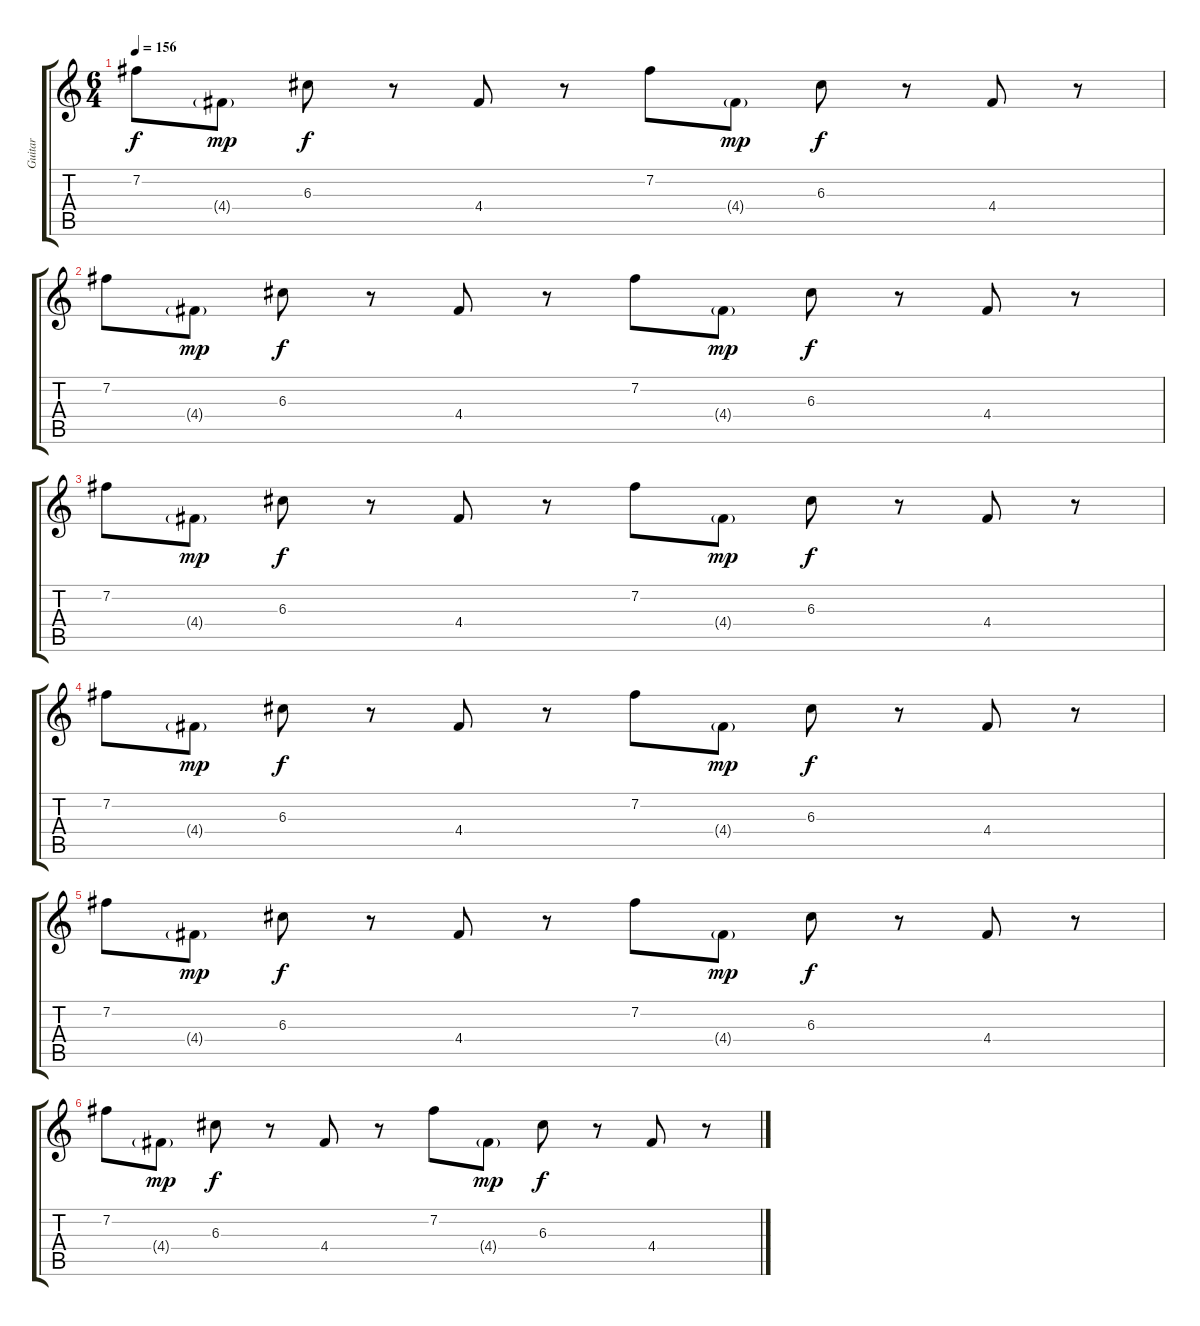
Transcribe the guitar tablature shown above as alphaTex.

\track ("Guitar" "Guitar") {instrument distortionguitar}
\staff {score tabs}
\tuning (E4 B3 G3 D3 A2 D2) {hide}
\ts (6 4)
\tempo 156
\clef g2
\ks c
7.2.8{dy f} 4.4{g}.8{dy mp} 6.3.8{dy f} r.8 4.4.8 r.8 7.2.8 4.4{g}.8{dy mp} 6.3.8{dy f} r.8 4.4.8 r.8 |
7.2.8 4.4{g}.8{dy mp} 6.3.8{dy f} r.8 4.4.8 r.8 7.2.8 4.4{g}.8{dy mp} 6.3.8{dy f} r.8 4.4.8 r.8 |
7.2.8 4.4{g}.8{dy mp} 6.3.8{dy f} r.8 4.4.8 r.8 7.2.8 4.4{g}.8{dy mp} 6.3.8{dy f} r.8 4.4.8 r.8 |
7.2.8 4.4{g}.8{dy mp} 6.3.8{dy f} r.8 4.4.8 r.8 7.2.8 4.4{g}.8{dy mp} 6.3.8{dy f} r.8 4.4.8 r.8 |
7.2.8 4.4{g}.8{dy mp} 6.3.8{dy f} r.8 4.4.8 r.8 7.2.8 4.4{g}.8{dy mp} 6.3.8{dy f} r.8 4.4.8 r.8 |
7.2.8 4.4{g}.8{dy mp} 6.3.8{dy f} r.8 4.4.8 r.8 7.2.8 4.4{g}.8{dy mp} 6.3.8{dy f} r.8 4.4.8 r.8
